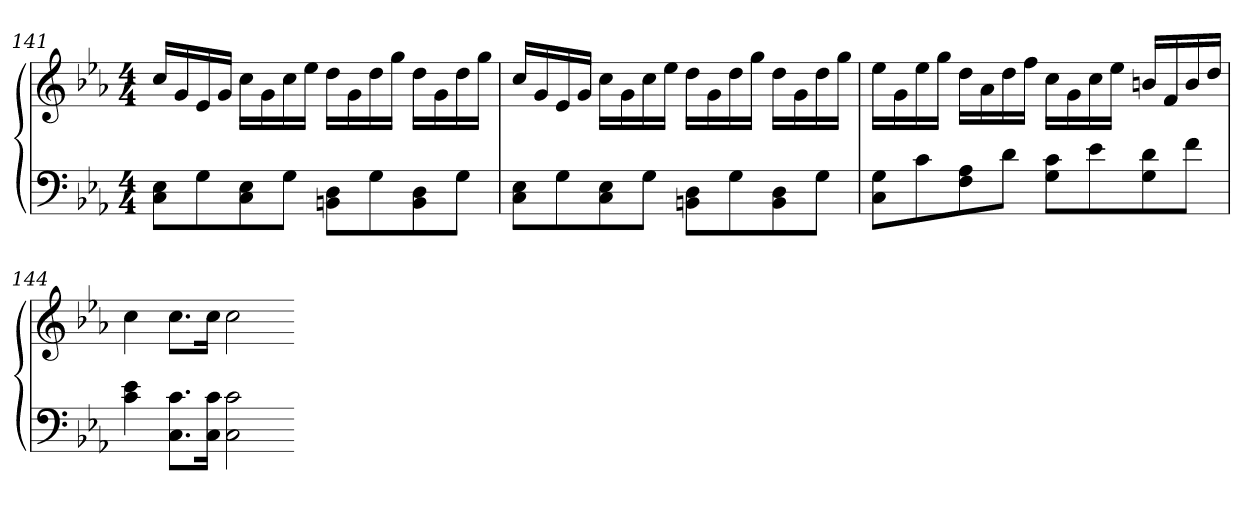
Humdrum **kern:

**kern	**kern
*part1	*part1
*staff2	*staff1
*clefF4	*clefG2
*k[b-e-a-]	*k[b-e-a-]
*c:	*c:
*M4/4	*M4/4
=141	=141
8C 8E-L	16ccLL
.	16g
8G	16e-
.	16gJJ
8C 8E-	16ccLL
.	16g
8GJ	16cc
.	16ee-JJ
8BBn 8DL	16ddLL
.	16g
8G	16dd
.	16ggJJ
8BB 8D	16ddLL
.	16g
8GJ	16dd
.	16ggJJ
=142	=142
8C 8E-L	16ccLL
.	16g
8G	16e-
.	16gJJ
8C 8E-	16ccLL
.	16g
8GJ	16cc
.	16ee-JJ
8BBn 8DL	16ddLL
.	16g
8G	16dd
.	16ggJJ
8BB 8D	16ddLL
.	16g
8GJ	16dd
.	16ggJJ
=143	=143
8C 8GL	16ee-LL
.	16g
8c	16ee-
.	16ggJJ
8F 8A-	16ddLL
.	16a-
8dJ	16dd
.	16ffJJ
8G 8cL	16ccLL
.	16g
8e-	16cc
.	16ee-JJ
8G 8d	16bnLL
.	16f
8fJ	16b
.	16ddJJ
=144	=144
4c 4e-	4cc
8.C 8.cL	8.ccL
16C 16cJk	16ccJk
2C 2c	2cc
=-	=-
*-	*-
